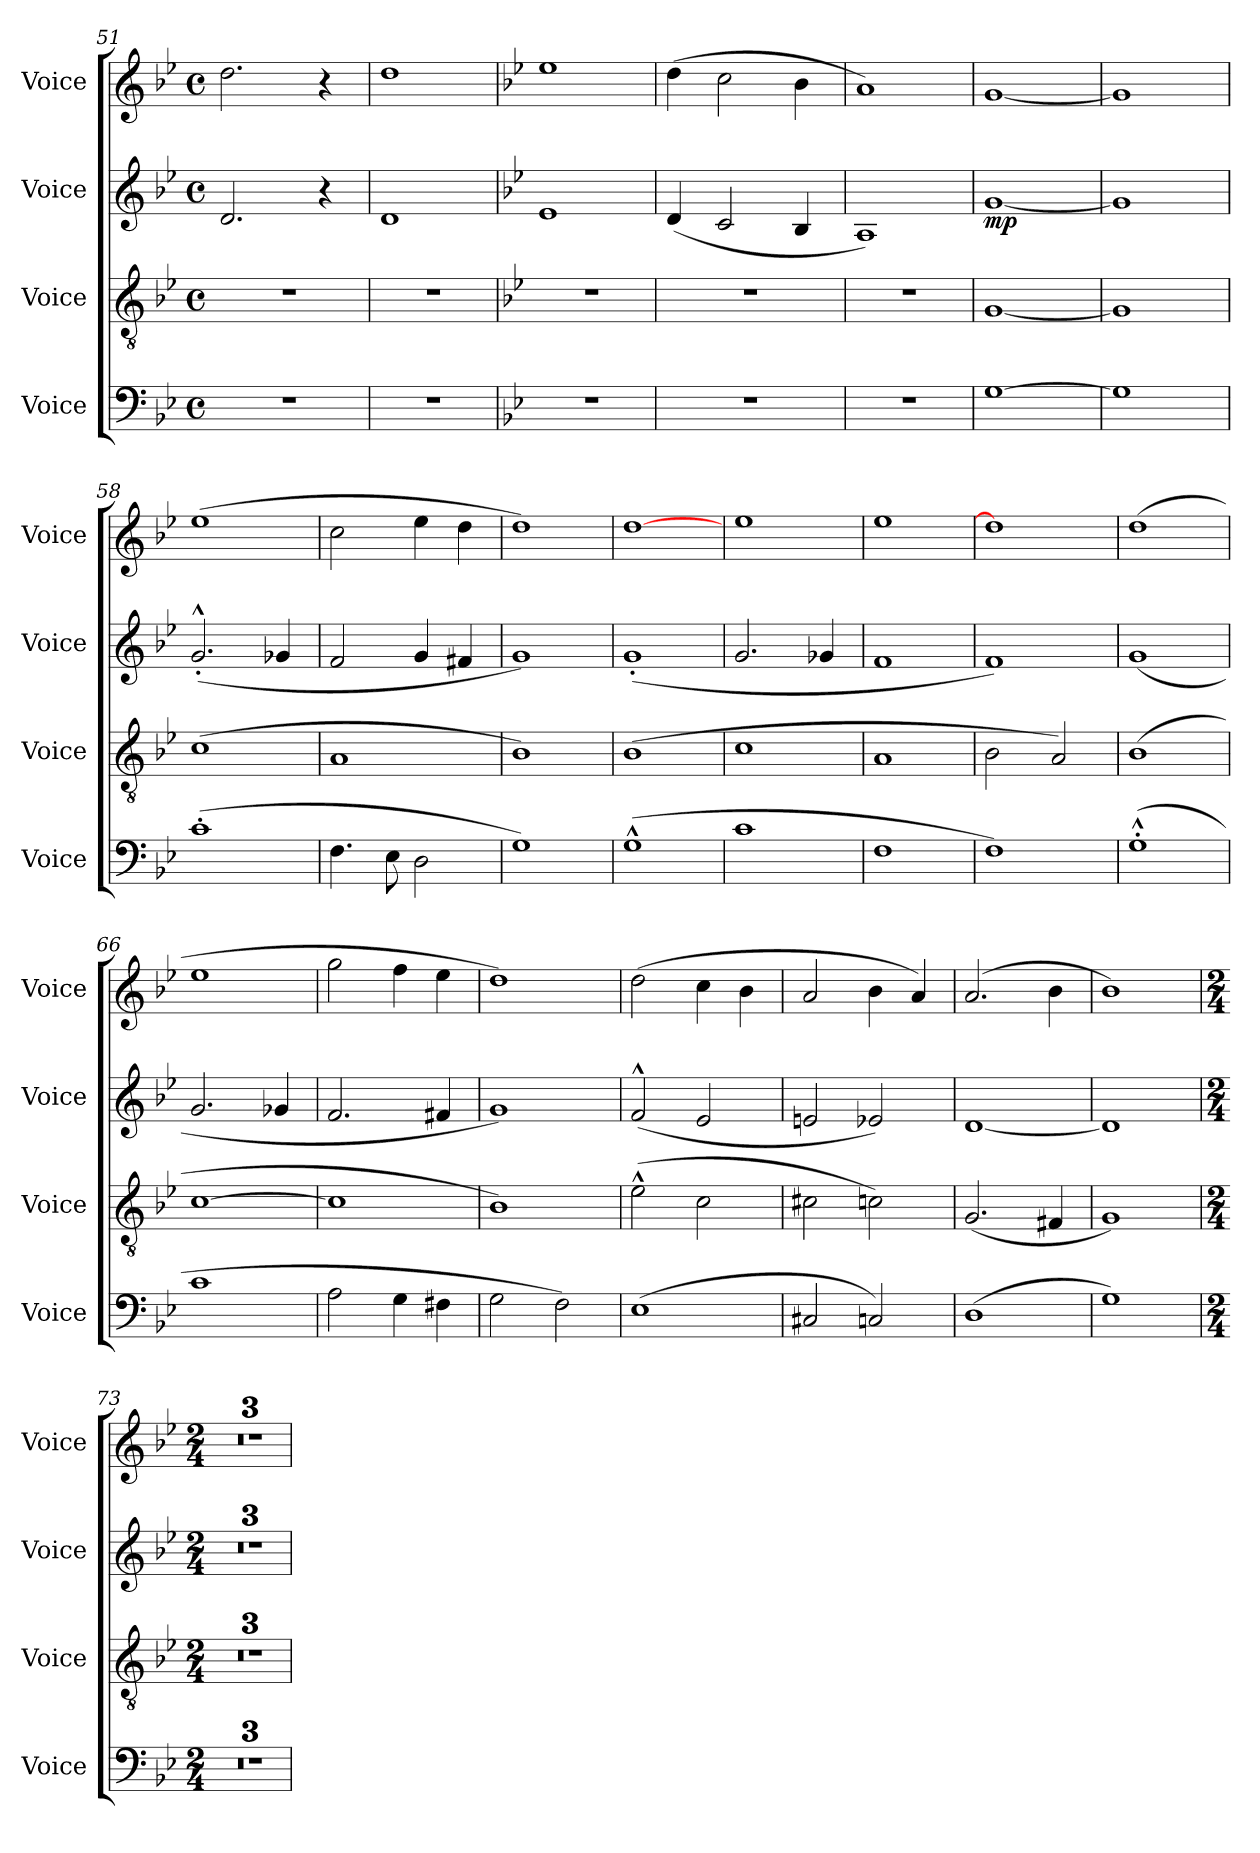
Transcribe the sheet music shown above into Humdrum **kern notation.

**kern	**kern	**kern	**dynam	**kern
*part4	*part3	*part2	*part2	*part1
*staff4	*staff3	*staff2	*staff2	*staff1
*I"Voice	*I"Voice	*I"Voice	*	*I"Voice
*I'Voice	*I'Voice	*I'Voice	*	*I'Voice
*clefF4	*clefGv2	*clefG2	*	*clefG2
*k[b-e-]	*k[b-e-]	*k[b-e-]	*	*k[b-e-]
*M4/4	*M4/4	*M4/4	*	*M4/4
*met(c)	*met(c)	*met(c)	*	*met(c)
=51	=51	=51	=51	=51
1rF	1rd	2.d/	.	2.dd\
.	.	4r	.	4r
=52	=52	=52	=52	=52
1rF	1rd	1d	.	1dd
!!LO:PB:g=z
=53	=53	=53	=53	=53
*k[b-e-]	*k[b-e-]	*k[b-e-]	*	*k[b-e-]
1rF	1rd	1e-	.	1ee-
=54	=54	=54	=54	=54
1rF	1rd	(<4d/	.	(>4dd\
.	.	2c/	.	2cc\
.	.	4B-/	.	4b-\
=55	=55	=55	=55	=55
1rF	1rd	1A)	.	1a)
=56	=56	=56	=56	=56
!	!	!	!LO:DY:b	!
[>1G	[<1G	[<1g	mp	[<1g
=57	=57	=57	=57	=57
1G]	1G]	1g]	.	1g]
=58	=58	=58	=58	=58
(>1c'>	(>1c	(<2.g^^>'>'</	.	(>1ee-
.	.	4g-X/	.	.
=59	=59	=59	=59	=59
4.F\	1A	2f/	.	2cc\
8E-\	.	.	.	.
2D\	.	4g/	.	4ee-\
.	.	4f#X/	.	4dd\
=60	=60	=60	=60	=60
1G)	1B-)	1g)	.	1dd)
=61	=61	=61	=61	=61
(>1G^^>	(>1B-	(<1g'<	.	[>1dd
!!LO:LB:g=z
=62	=62	=62	=62	=62
1c	1c	2.g/	.	1ee-
.	.	4g-X/	.	.
=63	=63	=63	=63	=63
1F	1A	1f	.	1ee-
=64	=64	=64	=64	=64
1F)	2B-\	1f)	.	1dd]
.	2A/)	.	.	.
=65	=65	=65	=65	=65
(>1G^^>'>	(>1B-	(<1g	.	(>1dd
=66	=66	=66	=66	=66
1c	[>1c	2.g/	.	1ee-
.	.	4g-X/	.	.
=67	=67	=67	=67	=67
2A\	1c]	2.f/	.	2gg\
4G\	.	.	.	4ff\
4F#X\	.	4f#X/	.	4ee-\
=68	=68	=68	=68	=68
2G\	1B-)	1g)	.	1dd)
2F\)	.	.	.	.
=69	=69	=69	=69	=69
(>1E-	(>2e-^^>\	(<2f^^>/	.	(>2dd\
.	2c\	2e-/	.	4cc\
.	.	.	.	4b-\
!!LO:LB:g=z
=70	=70	=70	=70	=70
2C#X/	2c#X\	2en/	.	2a/
2Cn/)	2cn\)	2e-X/)	.	4b-\
.	.	.	.	4a/)
=71	=71	=71	=71	=71
(>1D	(<2.G/	[<1d	.	(>2.a/
.	4F#X/	.	.	4b-\
=72	=72	=72	=72	=72
1G)	1G)	1d]	.	1b-)
=73	=73	=73	=73	=73
*M2/4	*M2/4	*M2/4	*	*M2/4
2ryy	2ryy	2ryy	.	2ryy
=74	=74	=74	=74	=74
2ryy	2ryy	2ryy	.	2ryy
=75	=75	=75	=75	=75
2ryy	2ryy	2ryy	.	2ryy
=	=	=	=	=
*-	*-	*-	*-	*-
